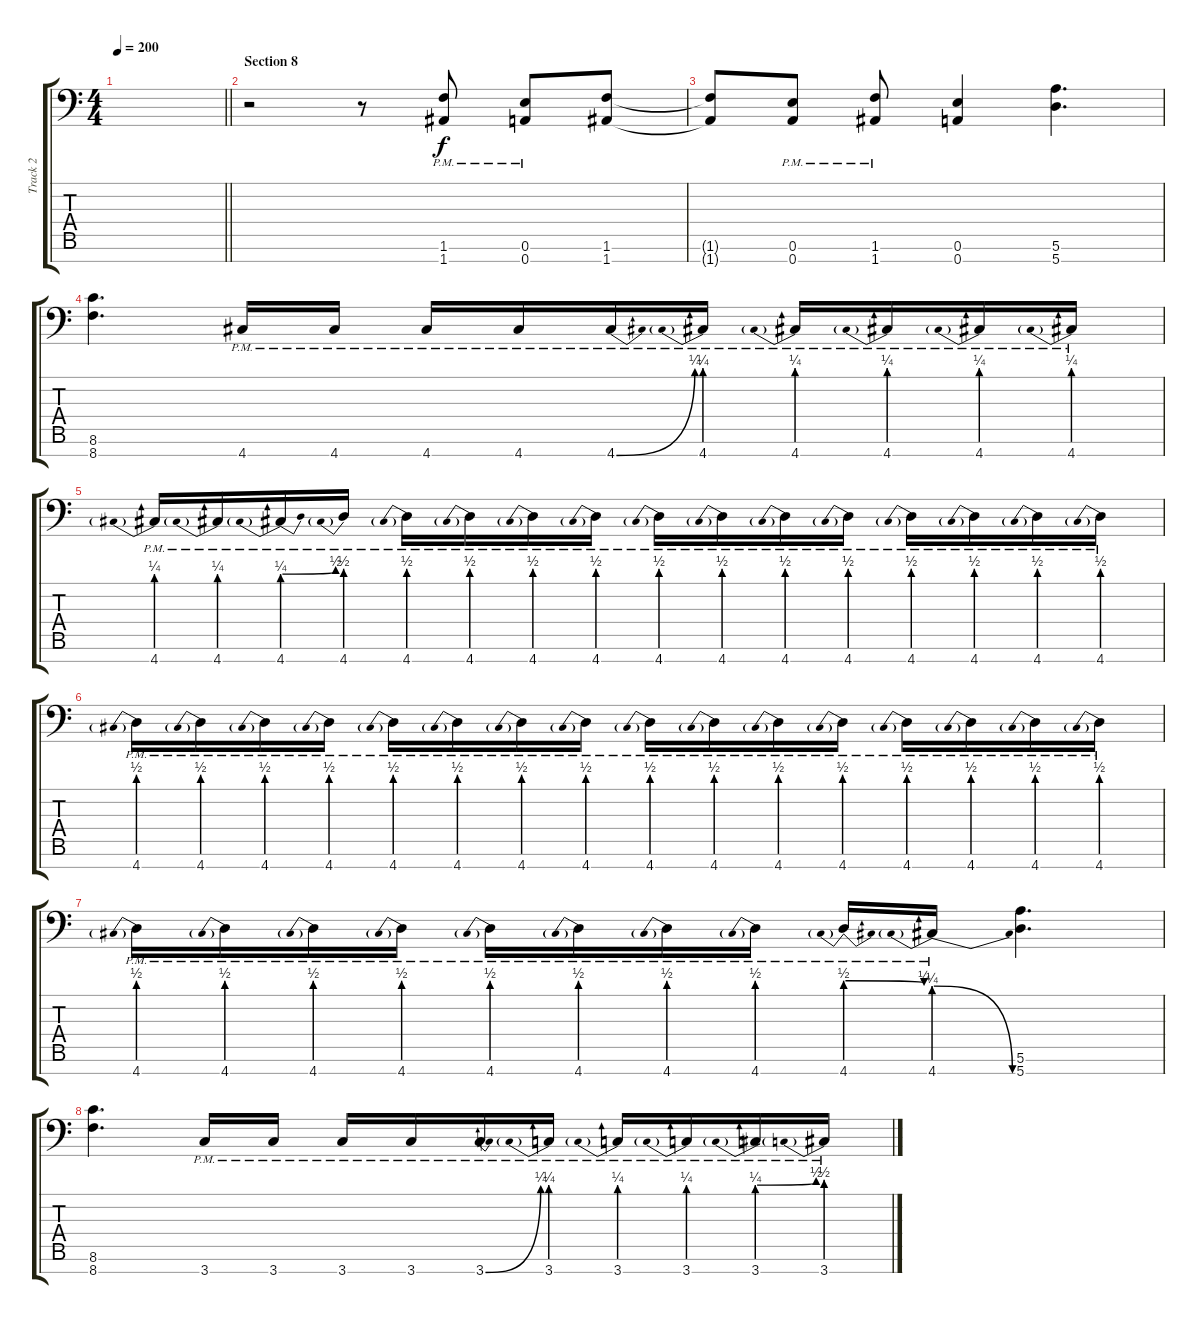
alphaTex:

\track ("Track 2" "Track 2") {instrument distortionguitar}
\staff {score tabs}
\tuning (E4 B3 G3 D3 A2 E2 A1) {hide}
\ts (4 4)
\tempo 200
\clef f4
\barLineRight lightlight
\ks c
|
\section ("" "Section 8")
r.2 r.8 (1.6{pm} 1.7{pm}).8 (0.6{pm} 0.7{pm}).8 (1.6 1.7).8 |
(1.6{t} 1.7{t}).8 (0.6{pm} 0.7{pm}).8 (1.6{pm} 1.7{pm}).8 (0.6 0.7).4 (5.6 5.7).4{d} |
(8.6 8.7).4{d} 4.7{pm}.16 4.7{pm}.16 4.7{pm}.16 4.7{pm}.16 4.7{be (bend 0 0 60 1) pm}.16 4.7{be (prebend 0 1 60 1) pm}.16 4.7{be (prebend 0 1 60 1) pm}.16 4.7{be (prebend 0 1 60 1) pm}.16 4.7{be (prebend 0 1 60 1) pm}.16 4.7{be (prebend 0 1 60 1) pm}.16 |
4.7{be (prebend 0 1 60 1) pm}.16 4.7{be (prebend 0 1 60 1) pm}.16 4.7{be (prebendbend 0 1 60 2) pm}.16 4.7{be (prebend 0 2 60 2) pm}.16 4.7{be (prebend 0 2 60 2) pm}.16 4.7{be (prebend 0 2 60 2) pm}.16 4.7{be (prebend 0 2 60 2) pm}.16 4.7{be (prebend 0 2 60 2) pm}.16 4.7{be (prebend 0 2 60 2) pm}.16 4.7{be (prebend 0 2 60 2) pm}.16 4.7{be (prebend 0 2 60 2) pm}.16 4.7{be (prebend 0 2 60 2) pm}.16 4.7{be (prebend 0 2 60 2) pm}.16 4.7{be (prebend 0 2 60 2) pm}.16 4.7{be (prebend 0 2 60 2) pm}.16 4.7{be (prebend 0 2 60 2) pm}.16 |
4.7{be (prebend 0 2 60 2) pm}.16 4.7{be (prebend 0 2 60 2) pm}.16 4.7{be (prebend 0 2 60 2) pm}.16 4.7{be (prebend 0 2 60 2) pm}.16 4.7{be (prebend 0 2 60 2) pm}.16 4.7{be (prebend 0 2 60 2) pm}.16 4.7{be (prebend 0 2 60 2) pm}.16 4.7{be (prebend 0 2 60 2) pm}.16 4.7{be (prebend 0 2 60 2) pm}.16 4.7{be (prebend 0 2 60 2) pm}.16 4.7{be (prebend 0 2 60 2) pm}.16 4.7{be (prebend 0 2 60 2) pm}.16 4.7{be (prebend 0 2 60 2) pm}.16 4.7{be (prebend 0 2 60 2) pm}.16 4.7{be (prebend 0 2 60 2) pm}.16 4.7{be (prebend 0 2 60 2) pm}.16 |
4.7{be (prebend 0 2 60 2) pm}.16 4.7{be (prebend 0 2 60 2) pm}.16 4.7{be (prebend 0 2 60 2) pm}.16 4.7{be (prebend 0 2 60 2) pm}.16 4.7{be (prebend 0 2 60 2) pm}.16 4.7{be (prebend 0 2 60 2) pm}.16 4.7{be (prebend 0 2 60 2) pm}.16 4.7{be (prebend 0 2 60 2) pm}.16 4.7{be (prebendrelease 0 2 60 1) pm}.16 4.7{be (prebendrelease 0 1 60 0) pm}.16 (5.6 5.7).4{d} |
(8.6 8.7).4{d} 3.7{pm}.16 3.7{pm}.16 3.7{pm}.16 3.7{pm}.16 3.7{be (bend 0 0 60 1) pm}.16 3.7{be (prebend 0 1 60 1) pm}.16 3.7{be (prebend 0 1 60 1) pm}.16 3.7{be (prebend 0 1 60 1) pm}.16 3.7{be (prebendbend 0 1 60 2) pm}.16 3.7{be (prebend 0 2 60 2) pm}.16
